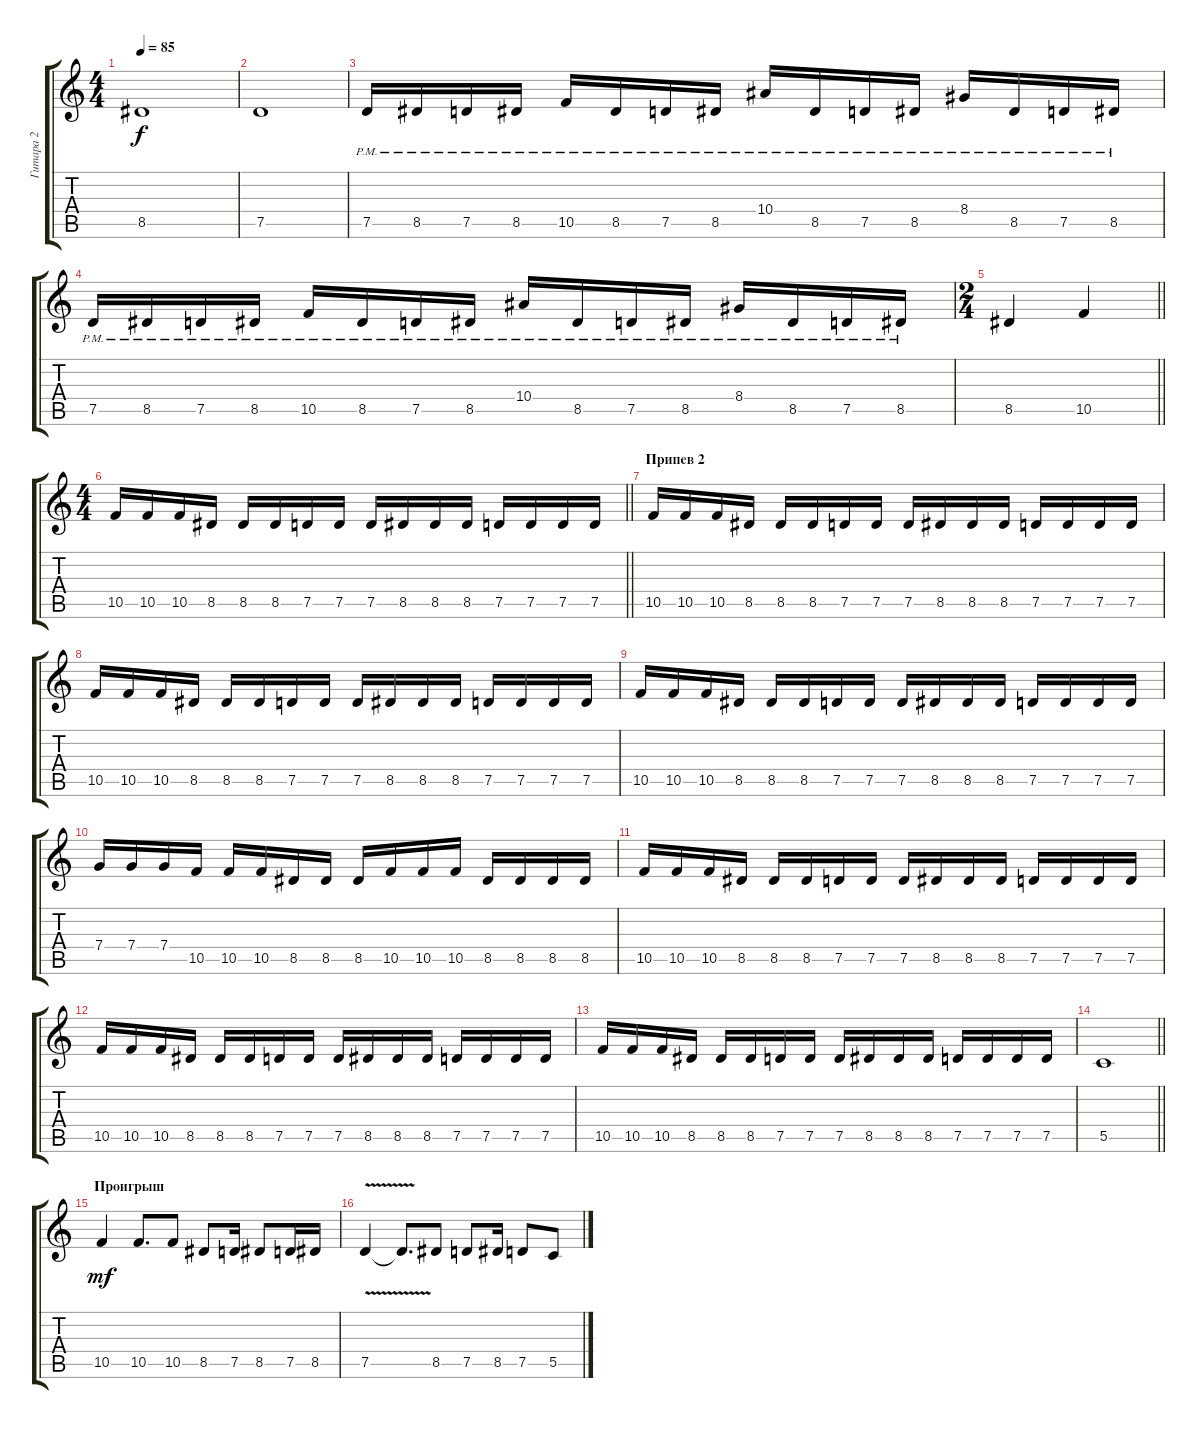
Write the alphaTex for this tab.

\track ("Гитара 2" "Гитара 2") {instrument overdrivenguitar}
\staff {score tabs}
\tuning (D4 A3 F3 C3 G2 C2) {hide}
\ts (4 4)
\tempo 85
\clef g2
\ks c
8.5.1{dy f} |
7.5.1 |
7.5{pm}.16 8.5{pm}.16 7.5{pm}.16 8.5{pm}.16 10.5{pm}.16 8.5{pm}.16 7.5{pm}.16 8.5{pm}.16 10.4{pm}.16 8.5{pm}.16 7.5{pm}.16 8.5{pm}.16 8.4{pm}.16 8.5{pm}.16 7.5{pm}.16 8.5{pm}.16 |
7.5{pm}.16 8.5{pm}.16 7.5{pm}.16 8.5{pm}.16 10.5{pm}.16 8.5{pm}.16 7.5{pm}.16 8.5{pm}.16 10.4{pm}.16 8.5{pm}.16 7.5{pm}.16 8.5{pm}.16 8.4{pm}.16 8.5{pm}.16 7.5{pm}.16 8.5{pm}.16 |
\ts (2 4)
\barLineRight lightlight
8.5.4 10.5.4 |
\ts (4 4)
\barLineRight lightlight
10.5.16 10.5.16 10.5.16 8.5.16 8.5.16 8.5.16 7.5.16 7.5.16 7.5.16 8.5.16 8.5.16 8.5.16 7.5.16 7.5.16 7.5.16 7.5.16 |
\section ("" "Припев 2")
10.5.16 10.5.16 10.5.16 8.5.16 8.5.16 8.5.16 7.5.16 7.5.16 7.5.16 8.5.16 8.5.16 8.5.16 7.5.16 7.5.16 7.5.16 7.5.16 |
10.5.16 10.5.16 10.5.16 8.5.16 8.5.16 8.5.16 7.5.16 7.5.16 7.5.16 8.5.16 8.5.16 8.5.16 7.5.16 7.5.16 7.5.16 7.5.16 |
10.5.16 10.5.16 10.5.16 8.5.16 8.5.16 8.5.16 7.5.16 7.5.16 7.5.16 8.5.16 8.5.16 8.5.16 7.5.16 7.5.16 7.5.16 7.5.16 |
7.4.16 7.4.16 7.4.16 10.5.16 10.5.16 10.5.16 8.5.16 8.5.16 8.5.16 10.5.16 10.5.16 10.5.16 8.5.16 8.5.16 8.5.16 8.5.16 |
10.5.16 10.5.16 10.5.16 8.5.16 8.5.16 8.5.16 7.5.16 7.5.16 7.5.16 8.5.16 8.5.16 8.5.16 7.5.16 7.5.16 7.5.16 7.5.16 |
10.5.16 10.5.16 10.5.16 8.5.16 8.5.16 8.5.16 7.5.16 7.5.16 7.5.16 8.5.16 8.5.16 8.5.16 7.5.16 7.5.16 7.5.16 7.5.16 |
10.5.16 10.5.16 10.5.16 8.5.16 8.5.16 8.5.16 7.5.16 7.5.16 7.5.16 8.5.16 8.5.16 8.5.16 7.5.16 7.5.16 7.5.16 7.5.16 |
\barLineRight lightlight
5.5.1 |
\section ("" "Проигрыш")
10.5.4{dy mf} 10.5.8{d} 10.5.8 8.5.8 7.5.16 8.5.8 7.5.16 8.5.16 |
7.5{v}.4 7.5{t}.8{d} 8.5.8 7.5.8 8.5.16 7.5.8 5.5.8
